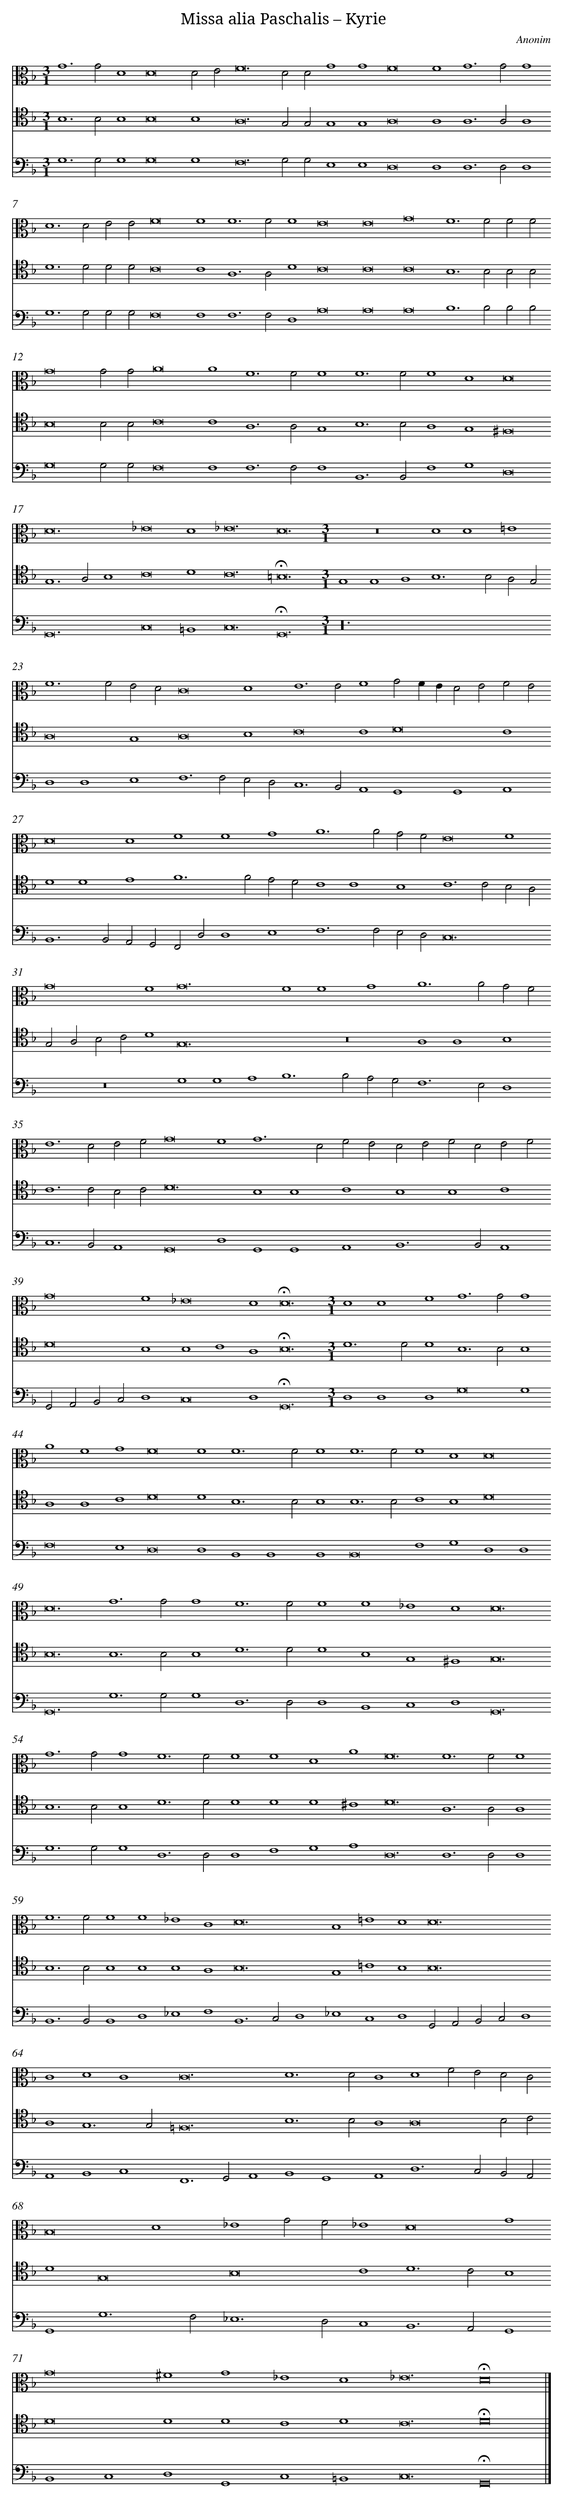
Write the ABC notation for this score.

X:1
T: Missa alia Paschalis – Kyrie
C: Anonim
L: 1/4
M: 3/1
V: 1 clef=alto
V: 2 clef=tenor
V: 3 clef=bass
K: F
[V:1] G4>G4D4 [|]
[V:2] B,4>B,4B,4 [|]
[V:3] G,4>G,4G,4 [|]
[V:1] D8D2E2 [|]
[V:2] B,8B,4 [|]
[V:3] G,8G,4 [|]
[V:1] F12 [|]
[V:2] A,12 [|]
[V:3] F,12 [|]
[V:1] D2D2G4G4 [|]
[V:2] G,2G,2G,4G,4 [|]
[V:3] G,2G,2E,4E,4 [|]
[V:1] F8F4 [|]
[V:2] A,8A,4 [|]
[V:3] D,8D,4 [|]
[V:1] G4>G4G4 [|]
[V:2] A,4>A,4A,4 [|]
[V:3] D,4>D,4D,4 [|]
[V:1] D4>D4E2E2 [|]
[V:2] D4>D4D2D2 [|]
[V:3] G,4>G,4G,2G,2 [|]
[V:1] F8F4 [|]
[V:2] C8C4 [|]
[V:3] F,8F,4 [|]
[V:1] F4>F4F4 [|]
[V:2] A,4>A,4D4 [|]
[V:3] F,4>F,4D,4 [|]
[V:1] E8E8 [|]
[V:2] C8C8 [|]
[V:3] A,8A,8 [|]
[V:1] G8 [|]
[V:2] C8 [|]
[V:3] A,8 [|]
[V:1] F4>F4F2F2 [|]
[V:2] B,4>B,4B,2B,2 [|]
[V:3] B,4>B,4B,2B,2 [|]
[V:1] G8G2G2 [|]
[V:2] B,8B,2B,2 [|]
[V:3] G,8G,2G,2 [|]
[V:1] A8A4 [|]
[V:2] C8C4 [|]
[V:3] F,8F,4 [|]
[V:1] F4>F4F4 [|]
[V:2] A,4>A,4G,4 [|]
[V:3] F,4>F,4F,4 [|]
[V:1] F4>F4F4 [|]
[V:2] B,4>B,4A,4 [|]
[V:3] B,,4>B,,4F,4 [|]
[V:1] D4D8 [|]
[V:2] G,4^F,8 [|]
[V:3] G,4D,8 [|]
[V:1] D12 [|]
[V:2] G,4>A,4B,4 [|]
[V:3] G,,12 [|]
[V:1] _E8D4 [|]
[V:2] C8D4 [|]
[V:3] C,8=B,,4 [|]
[V:1] _E12 [|]
[V:2] C12 [|]
[V:3] C,12 [|]
[V:1] D12 [|]
[V:2] !fermata!=B,12 [|]
[V:3] !fermata!G,,12 [|]
[V:1] [M:3/1]z12 [|]
[V:2] [M:3/1]G,4G,4A,4 [|]
[V:3] [M:3/1]z24 [|]
[V:1] D4D4=E4 [|]
[V:2] B,4>B,4A,2G,2 [|]
[V:3]  [|]
[V:1] F4>F4E2D2 [|]
[V:2] A,8G,4 [|]
[V:3] D,4D,4E,4 [|]
[V:1] C8D4 [|]
[V:2] A,8B,4 [|]
[V:3] F,4>F,4E,2D,2 [|]
[V:1] E4>E4F4 [|]
[V:2] C8C4 [|]
[V:3] C,4>B,,4A,,4 [|]
[V:1] G2FED2E2F2E2 [|]
[V:2] D8C4 [|]
[V:3] G,,4G,,4A,,4 [|]
[V:1] D8D4 [|]
[V:2] D4D4E4 [|]
[V:3] B,,4>B,,4A,,2G,,2 [|]
[V:1] F4F4G4 [|]
[V:2] F4>F4E2D2 [|]
[V:3] F,,2D,2D,4E,4 [|]
[V:1] A4>A4G2F2 [|]
[V:2] C4C4B,4 [|]
[V:3] F,4>F,4E,2D,2 [|]
[V:1] E8F4 [|]
[V:2] C4>C4B,2A,2 [|]
[V:3] C,12 [|]
[V:1] G8F4 [|]
[V:2] G,2A,2B,2C2D4 [|]
[V:3] z12 [|]
[V:1] G12 [|]
[V:2] G,12 [|]
[V:3] G,4G,4A,4 [|]
[V:1] F4F4G4 [|]
[V:2] z12 [|]
[V:3] B,4>B,4A,2G,2 [|]
[V:1] A4>A4G2F2 [|]
[V:2] A,4A,4B,4 [|]
[V:3] F,4>E,4D,4 [|]
[V:1] E4>D4E2F2 [|]
[V:2] C4>C4B,2C2 [|]
[V:3] C,4>B,,4A,,4 [|]
[V:1] G8F4 [|]
[V:2] D12 [|]
[V:3] G,,8D,4 [|]
[V:1] G4>D4F2E2 [|]
[V:2] B,4B,4C4 [|]
[V:3] G,,4G,,4A,,4 [|]
[V:1] D2E2F2D2E2F2 [|]
[V:2] B,4B,4C4 [|]
[V:3] B,,4>B,,4A,,4 [|]
[V:1] G8F4 [|]
[V:2] D8B,4 [|]
[V:3] G,,2A,,2B,,2C,2D,4 [|]
[V:1] _E8D4 [|]
[V:2] B,4C4A,4 [|]
[V:3] C,8D,4 [|]
[V:1] !fermata!D12 [|]
[V:2] !fermata!B,12 [|]
[V:3] !fermata!G,,12 [|]
[V:1] [M:3/1]D4D4F4 [|]
[V:2] [M:3/1]D4>D4D4 [|]
[V:3] [M:3/1]D,4D,4D,4 [|]
[V:1] G4>G4G4 [|]
[V:2] B,4>B,4B,4 [|]
[V:3] G,8G,4 [|]
[V:1] A4F4G4 [|]
[V:2] A,4A,4C4 [|]
[V:3] F,8E,4 [|]
[V:1] F8F4 [|]
[V:2] D8D4 [|]
[V:3] D,8D,4 [|]
[V:1] F4>F4F4 [|]
[V:2] B,4>B,4B,4 [|]
[V:3] B,,4B,,4B,,4 [|]
[V:1] F4>F4F4 [|]
[V:2] B,4>B,4C4 [|]
[V:3] B,,8F,4 [|]
[V:1] D4D8 [|]
[V:2] B,4D8 [|]
[V:3] G,4D,4D,4 [|]
[V:1] D12 [|]
[V:2] B,12 [|]
[V:3] G,,12 [|]
[V:1] G4>G4G4 [|]
[V:2] B,4>B,4B,4 [|]
[V:3] G,4>G,4G,4 [|]
[V:1] F4>F4F4 [|]
[V:2] D4>D4D4 [|]
[V:3] D,4>D,4D,4 [|]
[V:1] F4_E4D4 [|]
[V:2] B,4G,4^F,4 [|]
[V:3] B,,4C,4D,4 [|]
[V:1] D12 [|]
[V:2] G,12 [|]
[V:3] G,,12 [|]
[V:1] G4>G4G4 [|]
[V:2] B,4>B,4B,4 [|]
[V:3] G,4>G,4G,4 [|]
[V:1] F4>F4F4 [|]
[V:2] D4>D4D4 [|]
[V:3] D,4>D,4D,4 [|]
[V:1] F4D4A4 [|]
[V:2] D4D4^C4 [|]
[V:3] F,4G,4A,4 [|]
[V:1] F12 [|]
[V:2] D12 [|]
[V:3] D,12 [|]
[V:1] F4>F4F4 [|]
[V:2] A,4>A,4A,4 [|]
[V:3] D,4>D,4D,4 [|]
[V:1] F4>F4F4 [|]
[V:2] B,4>B,4B,4 [|]
[V:3] B,,4>B,,4B,,4 [|]
[V:1] F4_E4C4 [|]
[V:2] B,4B,4A,4 [|]
[V:3] D,4_E,4F,4 [|]
[V:1] D12 [|]
[V:2] B,12 [|]
[V:3] B,,4>C,4D,4 [|]
[V:1] B,4=E4D4 [|]
[V:2] G,4=C4B,4 [|]
[V:3] _E,4C,4D,4 [|]
[V:1] D12 [|]
[V:2] B,12 [|]
[V:3] G,,2A,,2B,,2C,2D,4 [|]
[V:1] C4D4C4 [|]
[V:2] A,4G,6G,2 [|]
[V:3] A,,4B,,4C,4 [|]
[V:1] C12 [|]
[V:2] =F,12 [|]
[V:3] F,,4>G,,4A,,4 [|]
[V:1] D4>D4C4 [|]
[V:2] B,4>B,4A,4 [|]
[V:3] B,,4G,,4A,,4 [|]
[V:1] D4F2E2D2C2 [|]
[V:2] A,8B,2C2 [|]
[V:3] D,4>C,4B,,2A,,2 [|]
[V:1] B,8D4 [|]
[V:2] D4G,8 [|]
[V:3] G,,4G,6F,2 [|]
[V:1] _E4G2F2_E4 [|]
[V:2] B,8C4 [|]
[V:3] _E,4>D,4C,4 [|]
[V:1] D8G4 [|]
[V:2] D4>C4B,4 [|]
[V:3] B,,4>A,,4G,,4 [|]
[V:1] G8^F4 [|]
[V:2] D8D4 [|]
[V:3] B,,4C,4D,4 [|]
[V:1] G4_E4D4 [|]
[V:2] D4C4D4 [|]
[V:3] G,,4C,4=B,,4 [|]
[V:1] _E12 [|]
[V:2] C12 [|]
[V:3] C,12 [|]
[V:1] !fermata!D8 |]
[V:2] !fermata!D8 |]
[V:3] !fermata!G,,8 |]
